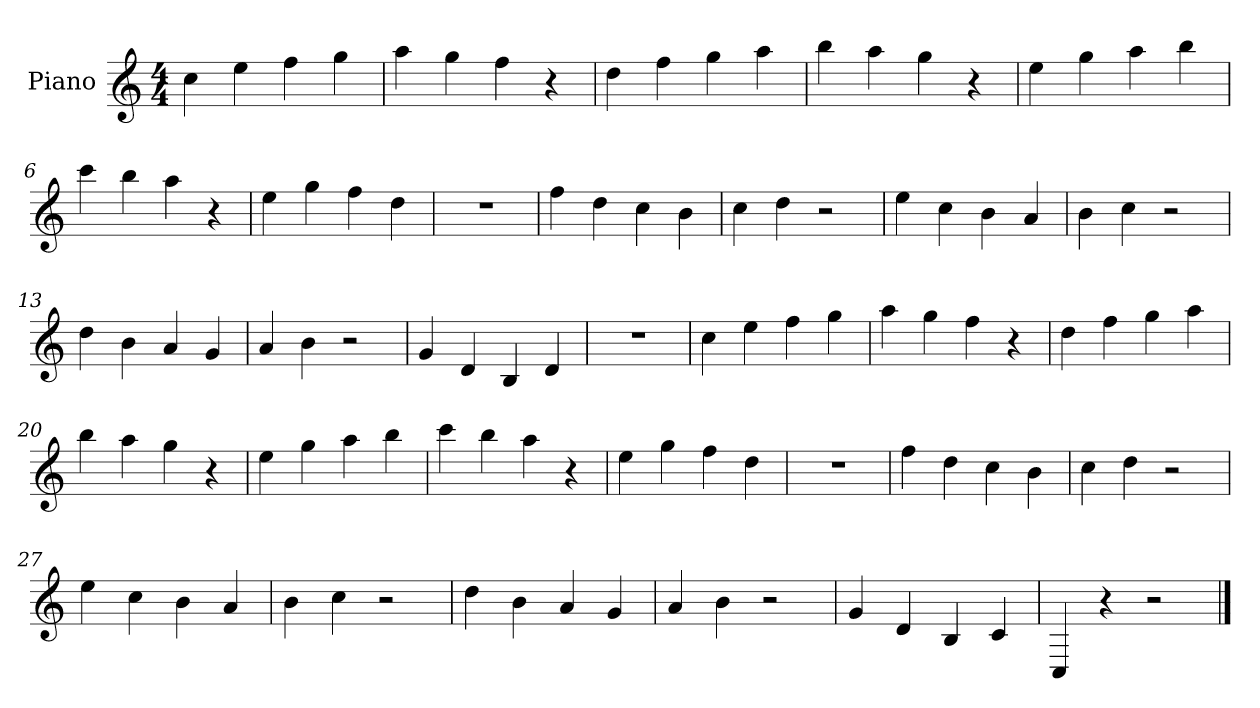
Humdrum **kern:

**kern
*part1
*staff1
*I"Piano
*I'Pno.
*clefG2
*k[]
*M4/4
=1
4cc\
4ee\
4ff\
4gg\
=2
4aa\
4gg\
4ff\
4r
=3
4dd\
4ff\
4gg\
4aa\
=4
4bb\
4aa\
4gg\
4r
=5
4ee\
4gg\
4aa\
4bb\
=6
4ccc\
4bb\
4aa\
4r
=7
4ee\
4gg\
4ff\
4dd\
=8
1r
=9
4ff\
4dd\
4cc\
4b\
!!LO:LB:g=z
=10
4cc\
4dd\
2r
=11
4ee\
4cc\
4b\
4a/
=12
4b\
4cc\
2r
=13
4dd\
4b\
4a/
4g/
=14
4a/
4b\
2r
=15
4g/
4d/
4B/
4d/
=16
1r
=17
4cc\
4ee\
4ff\
4gg\
=18
4aa\
4gg\
4ff\
4r
=19
4dd\
4ff\
4gg\
4aa\
!!LO:LB:g=z
=20
4bb\
4aa\
4gg\
4r
=21
4ee\
4gg\
4aa\
4bb\
=22
4ccc\
4bb\
4aa\
4r
=23
4ee\
4gg\
4ff\
4dd\
=24
1r
=25
4ff\
4dd\
4cc\
4b\
=26
4cc\
4dd\
2r
=27
4ee\
4cc\
4b\
4a/
=28
4b\
4cc\
2r
=29
4dd\
4b\
4a/
4g/
!!LO:LB:g=z
=30
4a/
4b\
2r
=31
4g/
4d/
4B/
4c/
=32
4C/
4r
2r
==
*-
